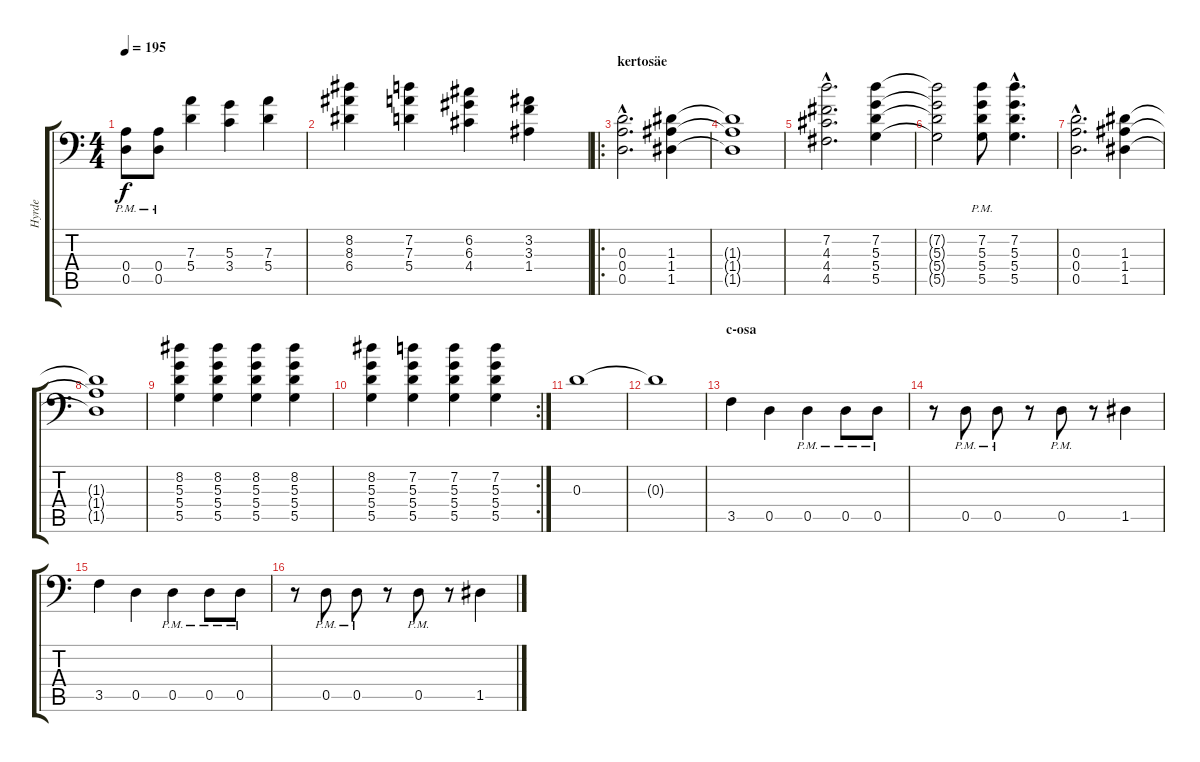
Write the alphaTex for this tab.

\track ("Hyrde" "Hyrde") {instrument distortionguitar}
\staff {score tabs}
\tuning (B3 G3 D3 A2 D2 A1) {hide}
\ts (4 4)
\tempo 195
\clef f4
\ks c
(0.4{pm} 0.5{pm}).8{txt " " dy f} (0.4{pm} 0.5{pm}).8{txt " "} (7.3 5.4).4 (5.3 3.4).4 (7.3 5.4).4 |
(8.2 8.3 6.4).4 (7.2 7.3 5.4).4 (6.2 6.3 4.4).4 (3.2 3.3 1.4).4 |
\ro
\section ("" "kertosäe")
(0.3{hac} 0.4{hac} 0.5{hac}).2{d} (1.3 1.4 1.5).4 |
(1.3{t} 1.4{t} 1.5{t}).1 |
(7.2{hac} 4.3{hac} 4.4{hac} 4.5{hac}).2{d} (7.2 5.3 5.4 5.5).4 |
(7.2{t} 5.3{t} 5.4{t} 5.5{t}).2 (7.2{pm} 5.3{pm} 5.4{pm} 5.5{pm}).8 (7.2{hac} 5.3{hac} 5.4{hac} 5.5{hac}).4{d} |
(0.3{hac} 0.4{hac} 0.5{hac}).2{d} (1.3 1.4 1.5).4 |
(1.3{t} 1.4{t} 1.5{t}).1 |
(8.2 5.3 5.4 5.5).4 (8.2 5.3 5.4 5.5).4 (8.2 5.3 5.4 5.5).4 (8.2 5.3 5.4 5.5).4 |
\rc 2
(8.2 5.3 5.4 5.5).4 (7.2 5.3 5.4 5.5).4 (7.2 5.3 5.4 5.5).4 (7.2 5.3 5.4 5.5).4 |
\section ("" "")
0.3.1 |
0.3{t}.1 |
\section ("" "c-osa")
3.5.4 0.5.4 0.5{pm}.4 0.5{pm}.8 0.5{pm}.8 |
r.8 0.5{pm}.8 0.5{pm}.8 r.8 0.5{pm}.8 r.8 1.5.4 |
3.5.4 0.5.4 0.5{pm}.4 0.5{pm}.8 0.5{pm}.8 |
r.8 0.5{pm}.8 0.5{pm}.8 r.8 0.5{pm}.8 r.8 1.5.4
